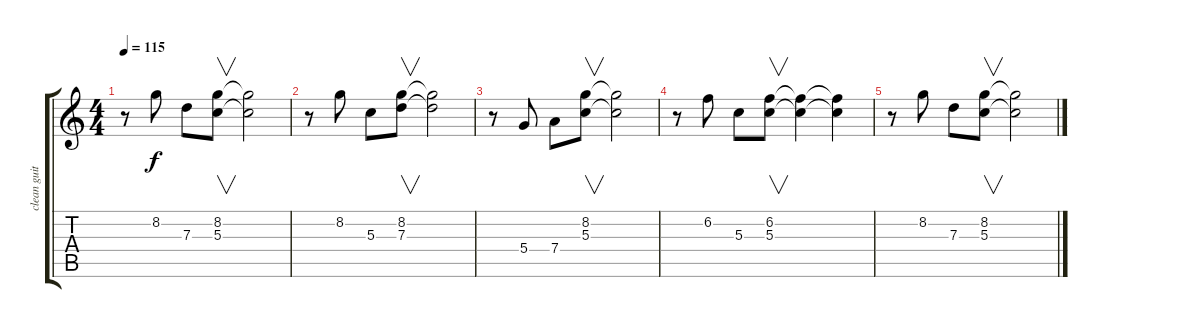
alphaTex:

\track ("clean guitar" "clean guit") {instrument overdrivenguitar}
\staff {score tabs}
\tuning (E4 B3 G3 D3 A2 E2) {hide}
\ts (4 4)
\tempo 115
\clef g2
\ks c
r.8{dy f} 8.2.8 7.3.8 (8.2 5.3).8{v} (8.2{t} 5.3{t}).2 |
r.8 8.2.8 5.3.8 (8.2 7.3).8{v} (8.2{t} 7.3{t}).2 |
r.8 5.4.8 7.4.8 (8.2 5.3).8{v} (8.2{t} 5.3{t}).2 |
r.8{volume 6 instrument electricguitarclean} 6.2.8 5.3.8 (6.2 5.3).8{v} (6.2{t} 5.3{t}).4 (6.2{t} 5.3{t}).4 |
r.8 8.2.8 7.3.8 (8.2 5.3).8{v} (8.2{t} 5.3{t}).2
